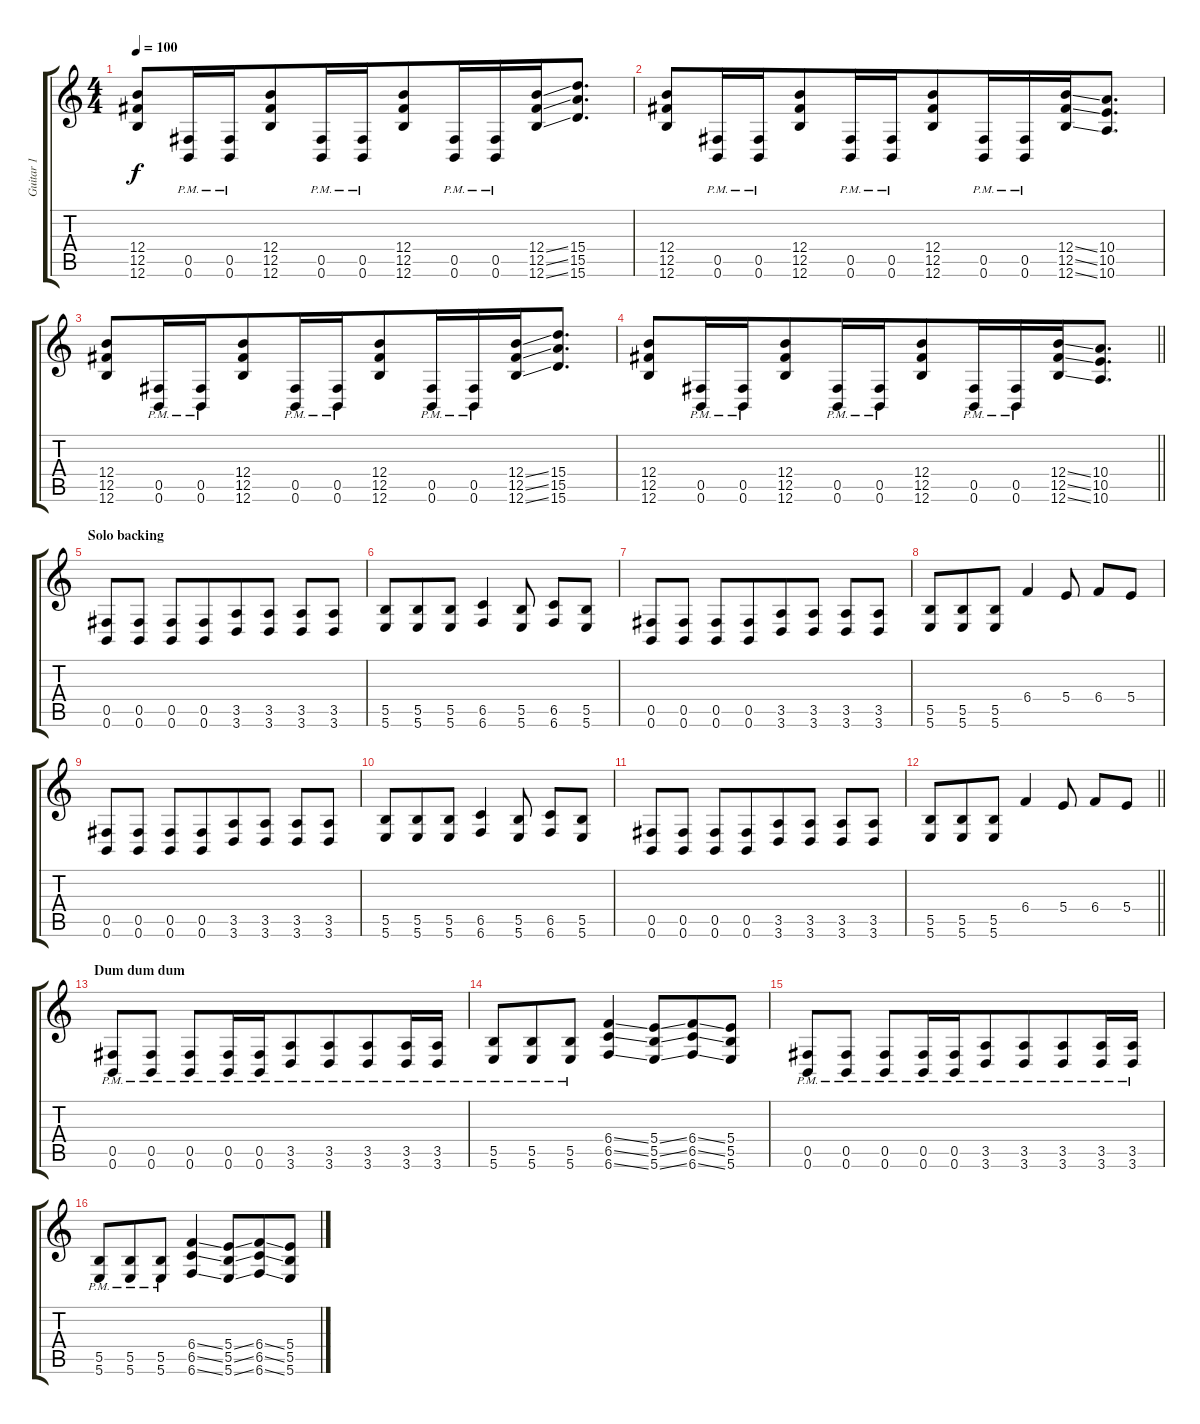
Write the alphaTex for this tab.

\track ("Guitar 1" "Guitar 1") {instrument distortionguitar}
\staff {score tabs}
\tuning (Db4 Ab3 E3 B2 Gb2 B1) {hide}
\ts (4 4)
\tempo 100
\clef g2
\ks c
(12.4 12.5 12.6).8{dy f} (0.5{pm} 0.6{pm}).16{beam merge} (0.5{pm} 0.6{pm}).16{beam merge} (12.4 12.5 12.6).8{beam merge} (0.5{pm} 0.6{pm}).16 (0.5{pm} 0.6{pm}).16{beam merge} (12.4 12.5 12.6).8{beam merge} (0.5{pm} 0.6{pm}).16 (0.5{pm} 0.6{pm}).16{beam merge} (12.4{ss} 12.5{ss} 12.6{ss}).16 (15.4 15.5 15.6).8{d} |
(12.4 12.5 12.6).8 (0.5{pm} 0.6{pm}).16{beam merge} (0.5{pm} 0.6{pm}).16{beam merge} (12.4 12.5 12.6).8{beam merge} (0.5{pm} 0.6{pm}).16 (0.5{pm} 0.6{pm}).16{beam merge} (12.4 12.5 12.6).8{beam merge} (0.5{pm} 0.6{pm}).16 (0.5{pm} 0.6{pm}).16{beam merge} (12.4{ss} 12.5{ss} 12.6{ss}).16 (10.4 10.5 10.6).8{d} |
(12.4 12.5 12.6).8 (0.5{pm} 0.6{pm}).16{beam merge} (0.5{pm} 0.6{pm}).16{beam merge} (12.4 12.5 12.6).8{beam merge} (0.5{pm} 0.6{pm}).16 (0.5{pm} 0.6{pm}).16{beam merge} (12.4 12.5 12.6).8{beam merge} (0.5{pm} 0.6{pm}).16 (0.5{pm} 0.6{pm}).16{beam merge} (12.4{ss} 12.5{ss} 12.6{ss}).16 (15.4 15.5 15.6).8{d} |
\barLineRight lightlight
(12.4 12.5 12.6).8 (0.5{pm} 0.6{pm}).16{beam merge} (0.5{pm} 0.6{pm}).16{beam merge} (12.4 12.5 12.6).8{beam merge} (0.5{pm} 0.6{pm}).16 (0.5{pm} 0.6{pm}).16{beam merge} (12.4 12.5 12.6).8{beam merge} (0.5{pm} 0.6{pm}).16 (0.5{pm} 0.6{pm}).16{beam merge} (12.4{ss} 12.5{ss} 12.6{ss}).16 (10.4 10.5 10.6).8{d} |
\section ("" "Solo backing")
(0.5 0.6).8{beam merge} (0.5 0.6).8 (0.5 0.6).8{beam merge} (0.5 0.6).8{beam merge} (3.5 3.6).8 (3.5 3.6).8 (3.5 3.6).8 (3.5 3.6).8 |
(5.5 5.6).8 (5.5 5.6).8{beam merge} (5.5 5.6).8{beam merge} (6.5 6.6).4 (5.5 5.6).8 (6.5 6.6).8{beam merge} (5.5 5.6).8 |
(0.5 0.6).8{beam merge} (0.5 0.6).8 (0.5 0.6).8{beam merge} (0.5 0.6).8{beam merge} (3.5 3.6).8 (3.5 3.6).8 (3.5 3.6).8 (3.5 3.6).8 |
(5.5 5.6).8 (5.5 5.6).8{beam merge} (5.5 5.6).8{beam merge} 6.4.4 5.4.8 6.4.8{beam merge} 5.4.8 |
(0.5 0.6).8{beam merge} (0.5 0.6).8 (0.5 0.6).8{beam merge} (0.5 0.6).8{beam merge} (3.5 3.6).8 (3.5 3.6).8 (3.5 3.6).8 (3.5 3.6).8 |
(5.5 5.6).8 (5.5 5.6).8{beam merge} (5.5 5.6).8{beam merge} (6.5 6.6).4 (5.5 5.6).8 (6.5 6.6).8{beam merge} (5.5 5.6).8 |
(0.5 0.6).8{beam merge} (0.5 0.6).8 (0.5 0.6).8{beam merge} (0.5 0.6).8{beam merge} (3.5 3.6).8 (3.5 3.6).8 (3.5 3.6).8 (3.5 3.6).8 |
\barLineRight lightlight
(5.5 5.6).8 (5.5 5.6).8{beam merge} (5.5 5.6).8{beam merge} 6.4.4 5.4.8 6.4.8{beam merge} 5.4.8 |
\section ("" "Dum dum dum")
(0.5{pm} 0.6{pm}).8 (0.5{pm} 0.6{pm}).8 (0.5{pm} 0.6{pm}).8 (0.5{pm} 0.6{pm}).16{beam merge} (0.5{pm} 0.6{pm}).16{beam merge} (3.5{pm} 3.6{pm}).8{beam merge} (3.5{pm} 3.6{pm}).8{beam merge} (3.5{pm} 3.6{pm}).8 (3.5{pm} 3.6{pm}).16 (3.5{pm} 3.6{pm}).16 |
(5.5{pm} 5.6{pm}).8{beam merge} (5.5{pm} 5.6{pm}).8{beam merge} (5.5{pm} 5.6{pm}).8{beam merge} (6.4{ss} 6.5{ss} 6.6{ss}).4 (5.4{ss} 5.5{ss} 5.6{ss}).8{beam merge} (6.4{ss} 6.5{ss} 6.6{ss}).8 (5.4 5.5 5.6).8 |
(0.5{pm} 0.6{pm}).8 (0.5{pm} 0.6{pm}).8 (0.5{pm} 0.6{pm}).8 (0.5{pm} 0.6{pm}).16{beam merge} (0.5{pm} 0.6{pm}).16{beam merge} (3.5{pm} 3.6{pm}).8{beam merge} (3.5{pm} 3.6{pm}).8{beam merge} (3.5{pm} 3.6{pm}).8 (3.5{pm} 3.6{pm}).16 (3.5{pm} 3.6{pm}).16 |
(5.5{pm} 5.6{pm}).8{beam merge} (5.5{pm} 5.6{pm}).8{beam merge} (5.5{pm} 5.6{pm}).8{beam merge} (6.4{ss} 6.5{ss} 6.6{ss}).4 (5.4{ss} 5.5{ss} 5.6{ss}).8{beam merge} (6.4{ss} 6.5{ss} 6.6{ss}).8 (5.4 5.5 5.6).8
